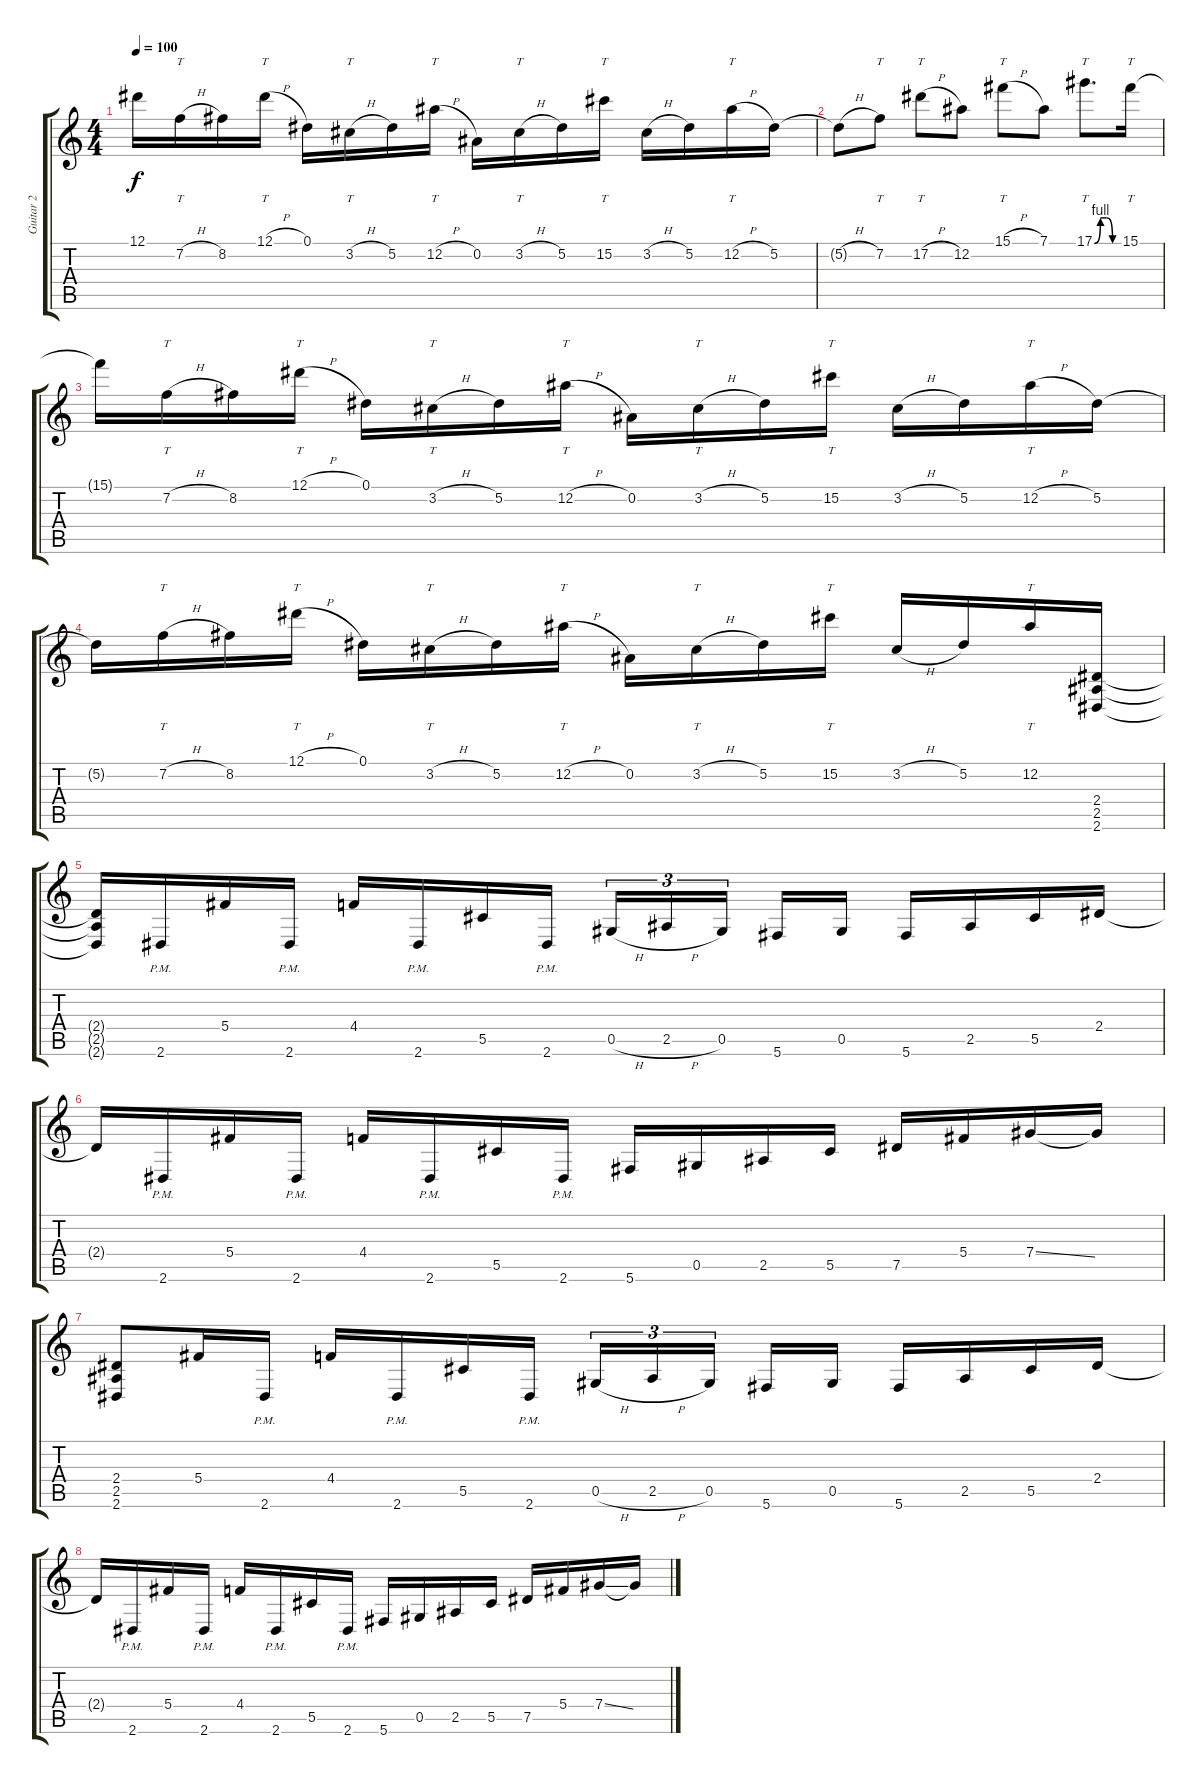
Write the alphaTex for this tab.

\track ("Guitar 2" "Guitar 2") {instrument overdrivenguitar}
\staff {score tabs}
\tuning (Eb4 Bb3 Gb3 Db3 Ab2 Db2) {hide}
\ts (4 4)
\tempo 100
\clef g2
\ks c
12.1{t}.16{dy f} 7.2{h}.16{tt} 8.2.16 12.1{h}.16{tt} 0.1.16 3.2{h}.16{tt} 5.2.16 12.2{h}.16{tt} 0.2.16 3.2{h}.16{tt} 5.2.16 15.2.16{tt} 3.2{h}.16 5.2.16 12.2{h}.16{tt} 5.2.16 |
5.2{h t}.8 7.2.8{tt} 17.2{h}.8{tt} 12.2.8 15.1{h}.8{tt} 7.1.8 17.1{be (custom 0 0 15 4 30 4 45 0 60 0)}.8{tt d} 15.1.16{tt} |
15.1{t}.16 7.2{h}.16{tt} 8.2.16 12.1{h}.16{tt} 0.1.16 3.2{h}.16{tt} 5.2.16 12.2{h}.16{tt} 0.2.16 3.2{h}.16{tt} 5.2.16 15.2.16{tt} 3.2{h}.16 5.2.16 12.2{h}.16{tt} 5.2.16 |
5.2{t}.16 7.2{h}.16{tt} 8.2.16 12.1{h}.16{tt} 0.1.16 3.2{h}.16{tt} 5.2.16 12.2{h}.16{tt} 0.2.16 3.2{h}.16{tt} 5.2.16 15.2.16{tt} 3.2{h}.16 5.2.16 12.2.16{tt} (2.4 2.5 2.6).16 |
(2.4{t} 2.5{t} 2.6{t}).16 2.6{pm}.16 5.4.16 2.6{pm}.16 4.4.16 2.6{pm}.16 5.5.16 2.6{pm}.16 0.5{h}.16{tu (3 2)} 2.5{h}.16{tu (3 2)} 0.5.16{tu (3 2)} 5.6.16 0.5.16 5.6.16 2.5.16 5.5.16 2.4.16 |
2.4{t}.16 2.6{pm}.16 5.4.16 2.6{pm}.16 4.4.16 2.6{pm}.16 5.5.16 2.6{pm}.16 5.6.16 0.5.16 2.5.16 5.5.16 7.5.16 5.4.16 7.4{ss}.16 7.4{t}.16 |
(2.4 2.5 2.6).8 5.4.16 2.6{pm}.16 4.4.16 2.6{pm}.16 5.5.16 2.6{pm}.16 0.5{h}.16{tu (3 2)} 2.5{h}.16{tu (3 2)} 0.5.16{tu (3 2)} 5.6.16 0.5.16 5.6.16 2.5.16 5.5.16 2.4.16 |
2.4{t}.16 2.6{pm}.16 5.4.16 2.6{pm}.16 4.4.16 2.6{pm}.16 5.5.16 2.6{pm}.16 5.6.16 0.5.16 2.5.16 5.5.16 7.5.16 5.4.16 7.4{ss}.16 7.4{t}.16
